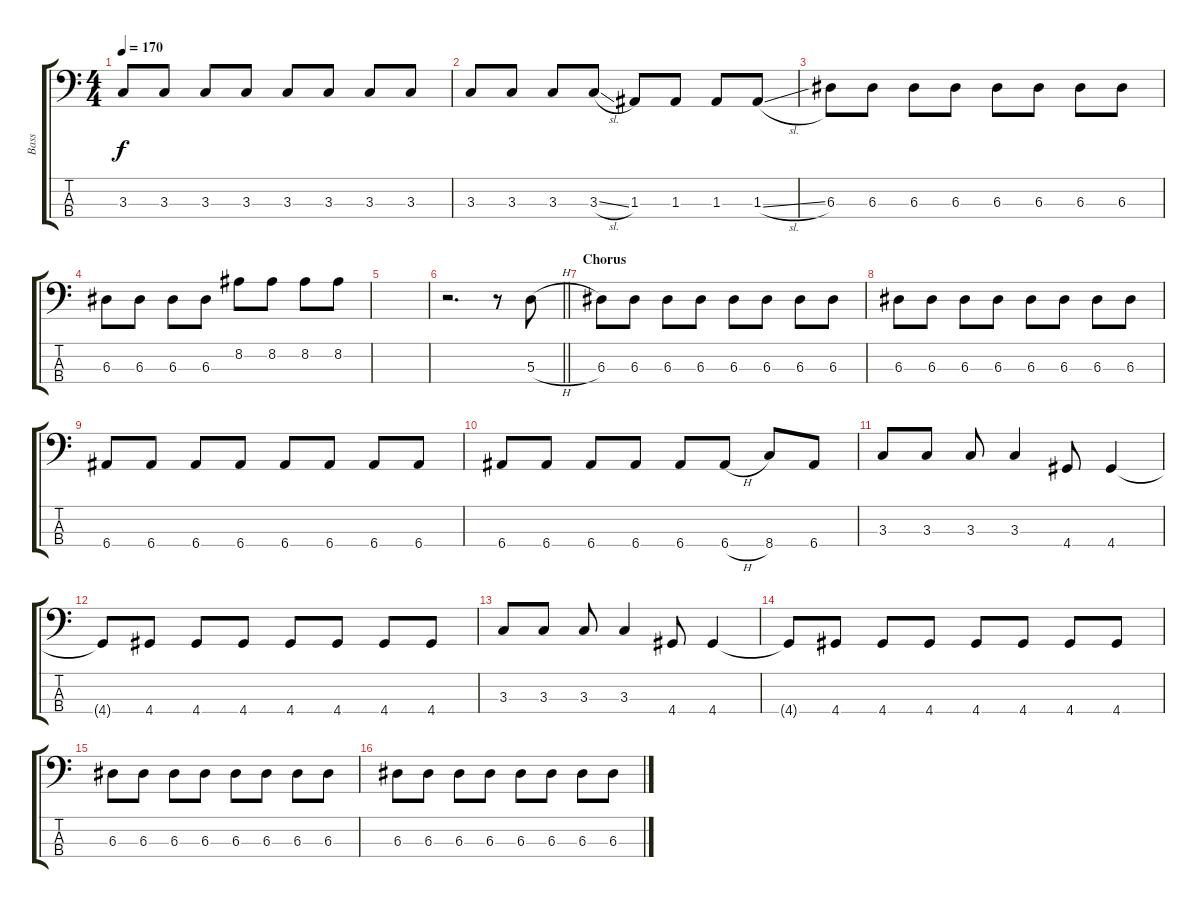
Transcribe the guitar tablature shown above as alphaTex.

\track ("Bass" "Bass") {instrument electricbassfinger}
\staff {score tabs}
\tuning (G2 D2 A1 E1) {hide}
\ts (4 4)
\tempo 170
\clef f4
\ks c
3.3.8{dy f} 3.3.8 3.3.8 3.3.8 3.3.8 3.3.8 3.3.8 3.3.8 |
3.3.8 3.3.8 3.3.8 3.3{sl}.8 1.3.8 1.3.8 1.3.8 1.3{sl}.8 |
6.3.8 6.3.8 6.3.8 6.3.8 6.3.8 6.3.8 6.3.8 6.3.8 |
6.3.8 6.3.8 6.3.8 6.3.8 8.2.8 8.2.8 8.2.8 8.2.8 |
|
\barLineRight lightlight
r.2{d} r.8 5.3{h}.8 |
\section ("" "Chorus")
6.3.8 6.3.8 6.3.8 6.3.8 6.3.8 6.3.8 6.3.8 6.3.8 |
6.3.8 6.3.8 6.3.8 6.3.8 6.3.8 6.3.8 6.3.8 6.3.8 |
6.4.8 6.4.8 6.4.8 6.4.8 6.4.8 6.4.8 6.4.8 6.4.8 |
6.4.8 6.4.8 6.4.8 6.4.8 6.4.8 6.4{h}.8 8.4.8 6.4.8 |
3.3.8 3.3.8 3.3.8 3.3.4 4.4.8 4.4.4 |
4.4{t}.8 4.4.8 4.4.8 4.4.8 4.4.8 4.4.8 4.4.8 4.4.8 |
3.3.8 3.3.8 3.3.8 3.3.4 4.4.8 4.4.4 |
4.4{t}.8 4.4.8 4.4.8 4.4.8 4.4.8 4.4.8 4.4.8 4.4.8 |
6.3.8 6.3.8 6.3.8 6.3.8 6.3.8 6.3.8 6.3.8 6.3.8 |
6.3.8 6.3.8 6.3.8 6.3.8 6.3.8 6.3.8 6.3.8 6.3.8
